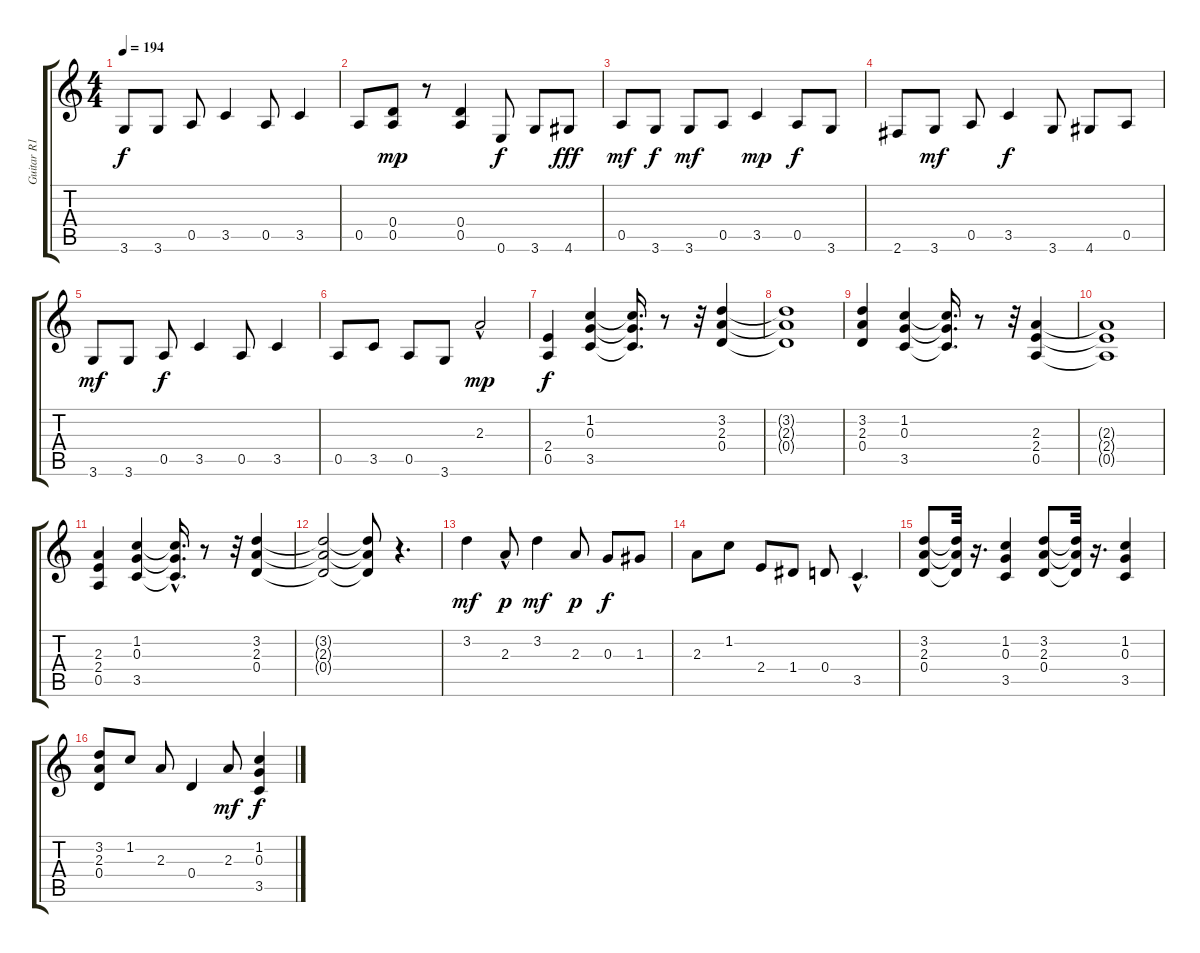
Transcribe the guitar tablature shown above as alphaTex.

\track ("Guitar R1" "Guitar R1") {instrument overdrivenguitar}
\staff {score tabs}
\tuning (E4 B3 G3 D3 A2 E2) {hide}
\ts (4 4)
\tempo 194
\clef g2
\ks c
3.6.8{dy f} 3.6.8 0.5.8 3.5.4 0.5.8 3.5.4 |
0.5.8 (0.4 0.5).8{dy mp} r.8 (0.4 0.5).4 0.6.8{dy f} 3.6.8 4.6.8{dy fff} |
0.5.8{dy mf} 3.6.8{dy f} 3.6.8{dy mf} 0.5.8 3.5.4{dy mp} 0.5.8{dy f} 3.6.8 |
2.6.8 3.6.8{dy mf} 0.5.8 3.5.4{dy f} 3.6.8 4.6.8 0.5.8 |
3.6.8{dy mf} 3.6.8 0.5.8{dy f} 3.5.4 0.5.8 3.5.4 |
0.5.8 3.5.8 0.5.8 3.6.8 2.3{hac}.2{dy mp} |
(2.4 0.5).4{dy f} (1.2 0.3 3.5).4 (1.2{t} 0.3{t} 3.5{t}).16{d} r.8 r.32 (3.2 2.3 0.4).4 |
(3.2{t} 2.3{t} 0.4{t}).1 |
(3.2 2.3 0.4).4 (1.2 0.3 3.5).4 (1.2{t} 0.3{t} 3.5{t}).16{d} r.8 r.32 (2.3 2.4 0.5).4 |
(2.3{t} 2.4{t} 0.5{t}).1 |
(2.3 2.4 0.5).4 (1.2 0.3 3.5).4 (1.2{hac t} 0.3{hac t} 3.5{hac t}).16{d} r.8 r.32 (3.2 2.3 0.4).4 |
(3.2{t} 2.3{t} 0.4{t}).2 (3.2{t} 2.3{t} 0.4{t}).8 r.4{d} |
3.2.4{dy mf} 2.3{hac}.8{dy p} 3.2.4{dy mf} 2.3.8{dy p} 0.3.8{dy f} 1.3.8 |
2.3.8 1.2.8 2.4.8 1.4.8 0.4.8 3.5{hac}.4{d} |
(3.2 2.3 0.4).8 (3.2{t} 2.3{t} 0.4{t}).32 r.16{d} (1.2 0.3 3.5).4 (3.2 2.3 0.4).8 (3.2{t} 2.3{t} 0.4{t}).32 r.16{d} (1.2 0.3 3.5).4 |
(3.2 2.3 0.4).8 1.2.8 2.3.8 0.4.4 2.3.8{dy mf} (1.2 0.3 3.5).4{dy f}
